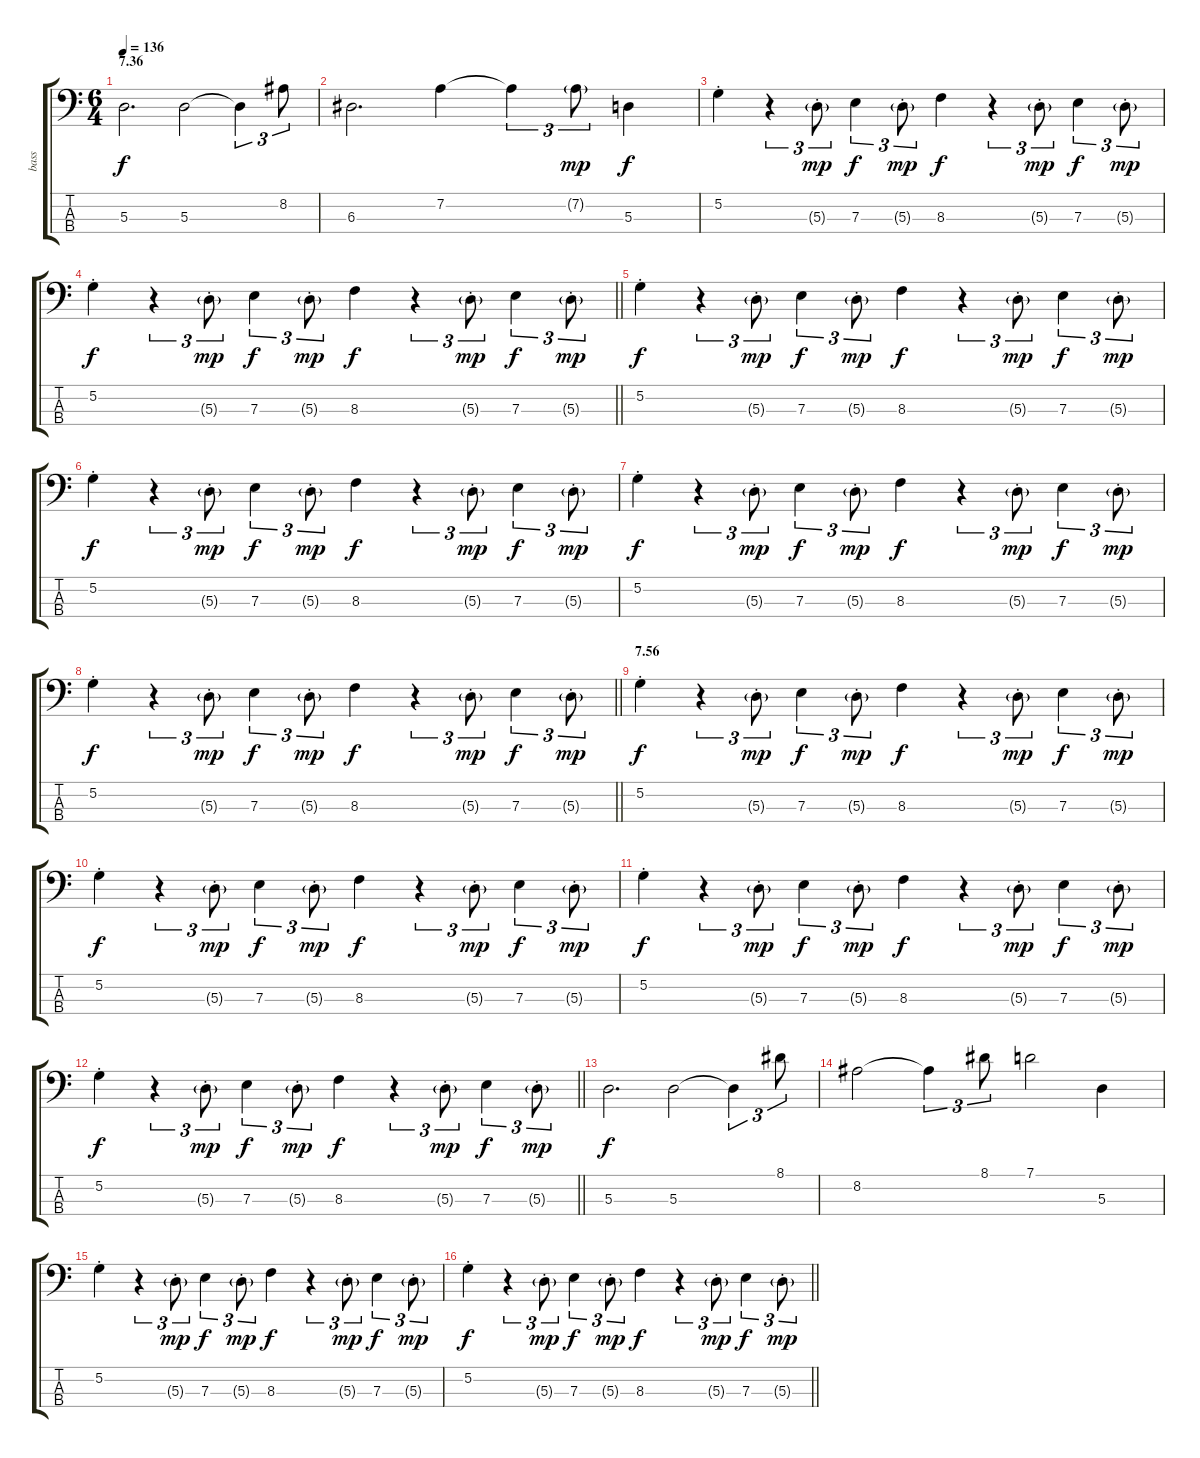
\track ("bass" "bass") {instrument acousticbass}
\staff {score tabs}
\tuning (G2 D2 A1 E1) {hide}
\ts (6 4)
\section ("" "7.36")
\tempo 136
\clef f4
\ks c
5.3.2{d dy f} 5.3.2 5.3{t}.4{tu (3 2)} 8.2.8{tu (3 2)} |
6.3.2{d} 7.2.4 7.2{t}.4{tu (3 2)} 7.2{g}.8{tu (3 2) dy mp} 5.3.4{dy f} |
5.2{st}.4 r.4{tu (3 2)} 5.3{g st}.8{tu (3 2) dy mp} 7.3.4{tu (3 2) dy f} 5.3{g st}.8{tu (3 2) dy mp} 8.3.4{dy f} r.4{tu (3 2)} 5.3{g st}.8{tu (3 2) dy mp} 7.3.4{tu (3 2) dy f} 5.3{g st}.8{tu (3 2) dy mp} |
\barLineRight lightlight
5.2{st}.4{dy f} r.4{tu (3 2)} 5.3{g st}.8{tu (3 2) dy mp} 7.3.4{tu (3 2) dy f} 5.3{g st}.8{tu (3 2) dy mp} 8.3.4{dy f} r.4{tu (3 2)} 5.3{g st}.8{tu (3 2) dy mp} 7.3.4{tu (3 2) dy f} 5.3{g st}.8{tu (3 2) dy mp} |
5.2{st}.4{dy f} r.4{tu (3 2)} 5.3{g st}.8{tu (3 2) dy mp} 7.3.4{tu (3 2) dy f} 5.3{g st}.8{tu (3 2) dy mp} 8.3.4{dy f} r.4{tu (3 2)} 5.3{g st}.8{tu (3 2) dy mp} 7.3.4{tu (3 2) dy f} 5.3{g st}.8{tu (3 2) dy mp} |
5.2{st}.4{dy f} r.4{tu (3 2)} 5.3{g st}.8{tu (3 2) dy mp} 7.3.4{tu (3 2) dy f} 5.3{g st}.8{tu (3 2) dy mp} 8.3.4{dy f} r.4{tu (3 2)} 5.3{g st}.8{tu (3 2) dy mp} 7.3.4{tu (3 2) dy f} 5.3{g st}.8{tu (3 2) dy mp} |
5.2{st}.4{dy f} r.4{tu (3 2)} 5.3{g st}.8{tu (3 2) dy mp} 7.3.4{tu (3 2) dy f} 5.3{g st}.8{tu (3 2) dy mp} 8.3.4{dy f} r.4{tu (3 2)} 5.3{g st}.8{tu (3 2) dy mp} 7.3.4{tu (3 2) dy f} 5.3{g st}.8{tu (3 2) dy mp} |
\barLineRight lightlight
5.2{st}.4{dy f} r.4{tu (3 2)} 5.3{g st}.8{tu (3 2) dy mp} 7.3.4{tu (3 2) dy f} 5.3{g st}.8{tu (3 2) dy mp} 8.3.4{dy f} r.4{tu (3 2)} 5.3{g st}.8{tu (3 2) dy mp} 7.3.4{tu (3 2) dy f} 5.3{g st}.8{tu (3 2) dy mp} |
\section ("" "7.56")
5.2{st}.4{dy f} r.4{tu (3 2)} 5.3{g st}.8{tu (3 2) dy mp} 7.3.4{tu (3 2) dy f} 5.3{g st}.8{tu (3 2) dy mp} 8.3.4{dy f} r.4{tu (3 2)} 5.3{g st}.8{tu (3 2) dy mp} 7.3.4{tu (3 2) dy f} 5.3{g st}.8{tu (3 2) dy mp} |
5.2{st}.4{dy f} r.4{tu (3 2)} 5.3{g st}.8{tu (3 2) dy mp} 7.3.4{tu (3 2) dy f} 5.3{g st}.8{tu (3 2) dy mp} 8.3.4{dy f} r.4{tu (3 2)} 5.3{g st}.8{tu (3 2) dy mp} 7.3.4{tu (3 2) dy f} 5.3{g st}.8{tu (3 2) dy mp} |
5.2{st}.4{dy f} r.4{tu (3 2)} 5.3{g st}.8{tu (3 2) dy mp} 7.3.4{tu (3 2) dy f} 5.3{g st}.8{tu (3 2) dy mp} 8.3.4{dy f} r.4{tu (3 2)} 5.3{g st}.8{tu (3 2) dy mp} 7.3.4{tu (3 2) dy f} 5.3{g st}.8{tu (3 2) dy mp} |
\barLineRight lightlight
5.2{st}.4{dy f} r.4{tu (3 2)} 5.3{g st}.8{tu (3 2) dy mp} 7.3.4{tu (3 2) dy f} 5.3{g st}.8{tu (3 2) dy mp} 8.3.4{dy f} r.4{tu (3 2)} 5.3{g st}.8{tu (3 2) dy mp} 7.3.4{tu (3 2) dy f} 5.3{g st}.8{tu (3 2) dy mp} |
5.3.2{d dy f} 5.3.2 5.3{t}.4{tu (3 2)} 8.1.8{tu (3 2)} |
8.2.2 8.2{t}.4{tu (3 2)} 8.1.8{tu (3 2)} 7.1.2 5.3.4 |
5.2{st}.4 r.4{tu (3 2)} 5.3{g st}.8{tu (3 2) dy mp} 7.3.4{tu (3 2) dy f} 5.3{g st}.8{tu (3 2) dy mp} 8.3.4{dy f} r.4{tu (3 2)} 5.3{g st}.8{tu (3 2) dy mp} 7.3.4{tu (3 2) dy f} 5.3{g st}.8{tu (3 2) dy mp} |
\barLineRight lightlight
5.2{st}.4{dy f} r.4{tu (3 2)} 5.3{g st}.8{tu (3 2) dy mp} 7.3.4{tu (3 2) dy f} 5.3{g st}.8{tu (3 2) dy mp} 8.3.4{dy f} r.4{tu (3 2)} 5.3{g st}.8{tu (3 2) dy mp} 7.3.4{tu (3 2) dy f} 5.3{g st}.8{tu (3 2) dy mp}
